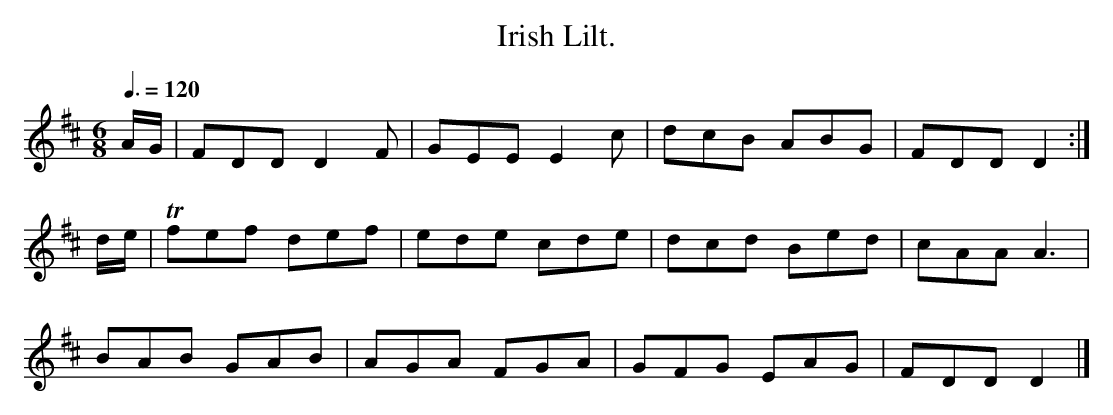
X:1
T:Irish Lilt.
M:6/8
L:1/8
Q:3/8=120
K:D major
A/G/| FDD D2F|GEE E2c|dcB ABG|FDD D2:|
d/e/|Tfef def|ede cde|dcd Bed|cAA A3 |
      BAB GAB|AGA FGA|GFG EAG|FDD D2|]
